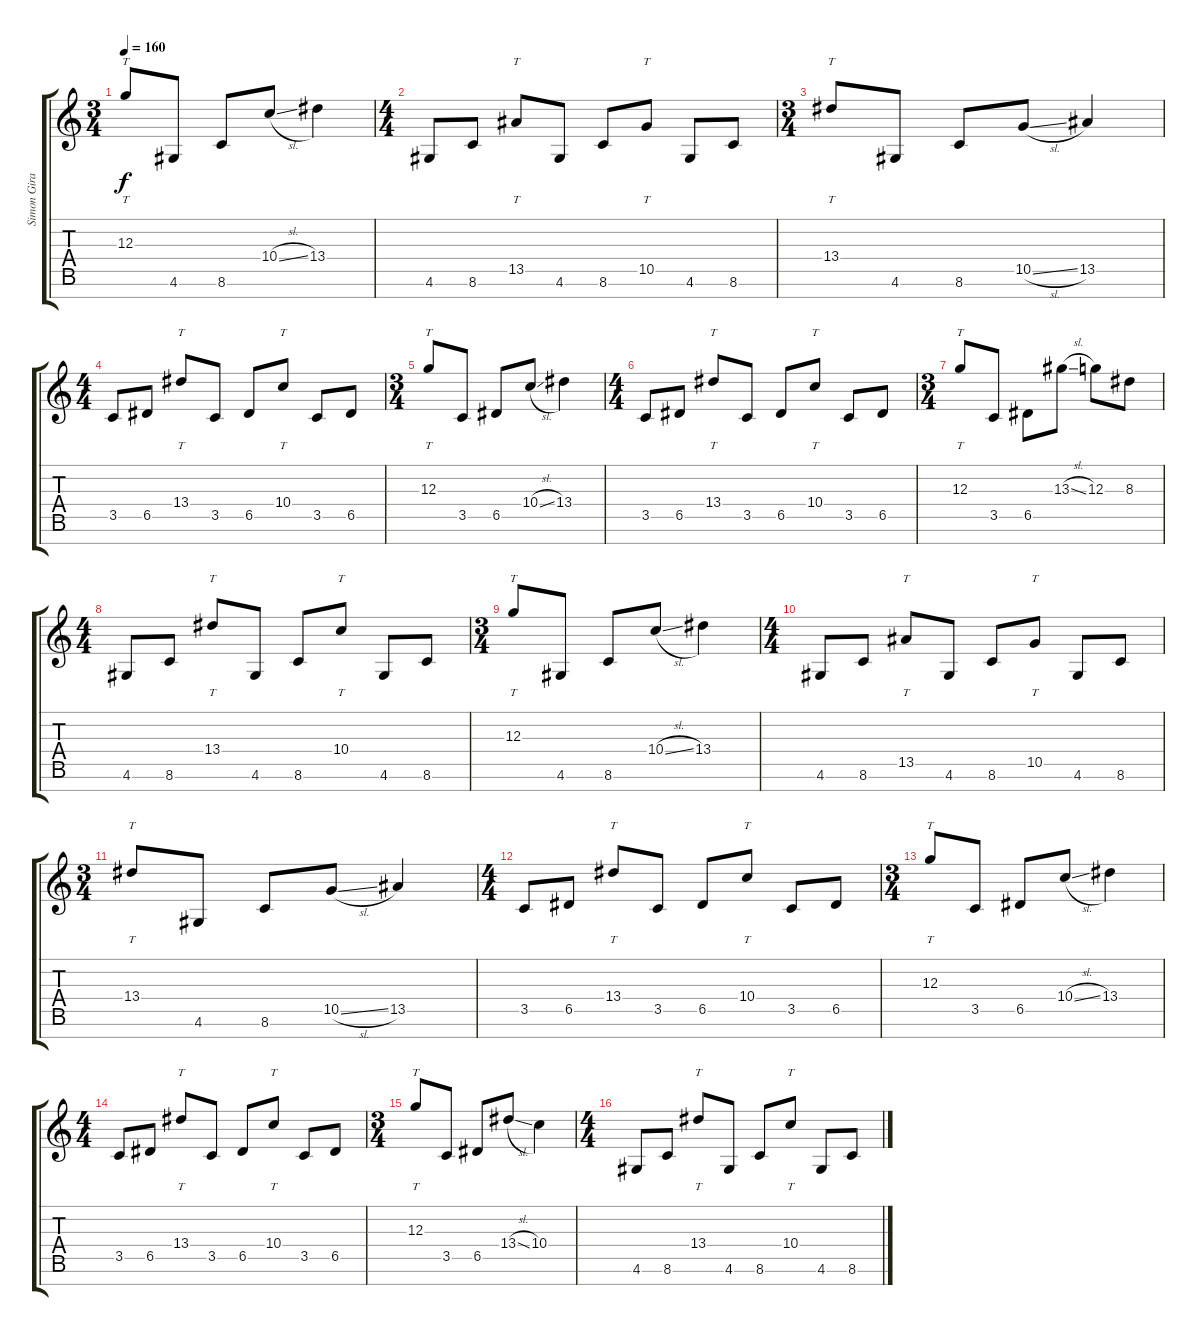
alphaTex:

\track ("Simon Girard" "Simon Gira") {instrument distortionguitar}
\staff {score tabs}
\tuning (E4 B3 G3 D3 A2 E2 B1) {hide}
\ts (3 4)
\tempo 160
\clef g2
\ks c
12.3.8{tt dy f} 4.6.8 8.6.8 10.4{sl}.8 13.4.4 |
\ts (4 4)
4.6.8 8.6.8 13.5.8{tt} 4.6.8 8.6.8 10.5.8{tt} 4.6.8 8.6.8 |
\ts (3 4)
13.4.8{tt} 4.6.8 8.6.8 10.5{sl}.8 13.5.4 |
\ts (4 4)
3.5.8 6.5.8 13.4.8{tt} 3.5.8 6.5.8 10.4.8{tt} 3.5.8 6.5.8 |
\ts (3 4)
12.3.8{tt} 3.5.8 6.5.8 10.4{sl}.8 13.4.4 |
\ts (4 4)
3.5.8 6.5.8 13.4.8{tt} 3.5.8 6.5.8 10.4.8{tt} 3.5.8 6.5.8 |
\ts (3 4)
12.3.8{tt} 3.5.8 6.5.8 13.3{sl}.8 12.3.8 8.3.8 |
\ts (4 4)
4.6.8 8.6.8 13.4.8{tt} 4.6.8 8.6.8 10.4.8{tt} 4.6.8 8.6.8 |
\ts (3 4)
12.3.8{tt} 4.6.8 8.6.8 10.4{sl}.8 13.4.4 |
\ts (4 4)
4.6.8 8.6.8 13.5.8{tt} 4.6.8 8.6.8 10.5.8{tt} 4.6.8 8.6.8 |
\ts (3 4)
13.4.8{tt} 4.6.8 8.6.8 10.5{sl}.8 13.5.4 |
\ts (4 4)
3.5.8 6.5.8 13.4.8{tt} 3.5.8 6.5.8 10.4.8{tt} 3.5.8 6.5.8 |
\ts (3 4)
12.3.8{tt} 3.5.8 6.5.8 10.4{sl}.8 13.4.4 |
\ts (4 4)
3.5.8 6.5.8 13.4.8{tt} 3.5.8 6.5.8 10.4.8{tt} 3.5.8 6.5.8 |
\ts (3 4)
12.3.8{tt} 3.5.8 6.5.8 13.4{sl}.8 10.4.4 |
\ts (4 4)
4.6.8 8.6.8 13.4.8{tt} 4.6.8 8.6.8 10.4.8{tt} 4.6.8 8.6.8
